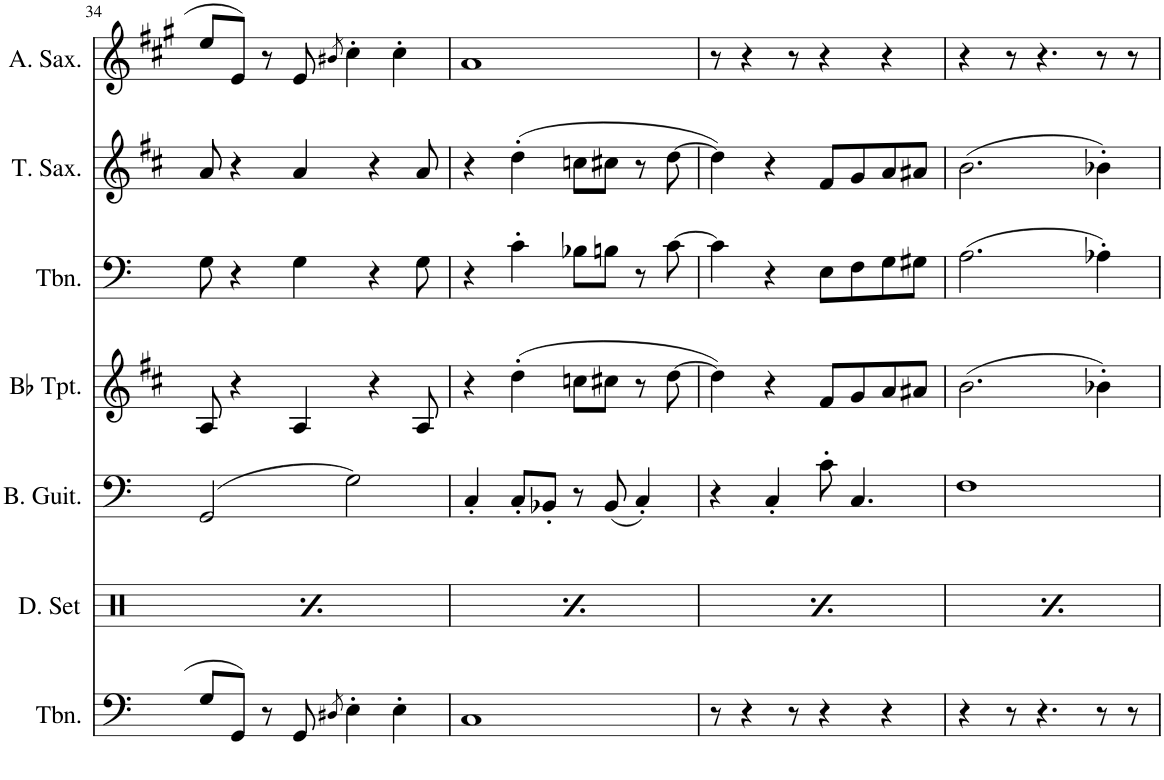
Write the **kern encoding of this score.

**kern	**kern	**kern	**kern	**kern	**kern	**kern
*part7	*part6	*part5	*part4	*part3	*part2	*part1
*staff7	*staff6	*staff5	*staff4	*staff3	*staff2	*staff1
*I"Trombone	*I"Drumset	*I"Bass Guitar	*I"Bb Trumpet	*I"Trombone	*I"Tenor Saxophone	*I"Alto Saxophone
*I'Tbn.	*I'D. Set	*I'B. Guit.	*I'Bb Tpt.	*I'Tbn.	*I'T. Sax.	*I'A. Sax.
!!LO:PB:g=z
*clefF4	*clefX	*clefF4	*clefG2	*clefF4	*clefG2	*clefG2
*	*	*Trd7c12	*Trd1c2	*	*Trd8c14	*Trd5c9
*k[]	*k[]	*k[]	*k[f#c#]	*k[]	*k[f#c#]	*k[f#c#g#]
*M2/2	*M2/2	*M2/2	*M2/2	*M2/2	*M2/2	*M2/2
*met(c|)	*met(c|)	*met(c|)	*met(c|)	*met(c|)	*met(c|)	*met(c|)
=34	=34	=34	=34	=34	=34	=34
*	*^	*	*	*	*	*
8G/L	4Ree/	4Rf\	(2GG/	8A/	8G\	8a/	8ee/L
8GG/J	.	.	.	4r	4r	4r	8e/J
8r	4Rdd/	4Rf\	.	.	.	.	8r
8GG/	.	.	.	4A/	4G\	4a/	8e/
8qD#X/	.	.	.	.	.	.	8qb#X/
4E'\	4Rcc/	4Rf\	2G\)	.	.	.	4cc#'\
.	.	.	.	4r	4r	4r	.
4E'\	8Rgg/L	4Rf\	.	.	.	.	4cc#'\
.	8Rgg/J	.	.	8A/	8G\	8a/	.
=35	=35	=35	=35	=35	=35	=35	=35
1C	4Ree/	4Rf\	4C'/	4r	4r	4r	1a
.	4Rdd/	4Rf\	8C'/L	(4dd'\	4c'\	(4dd'\	.
.	.	.	8BB-X'/J	.	.	.	.
.	4Rcc/	4Rf\	8r	8ccn\L	8B-X\L	8ccn\L	.
.	.	.	(8BB-/	8cc#X\J	8Bn\J	8cc#X\J	.
.	8Rgg/L	4Rf\	4C'/)	8r	8r	8r	.
.	8Rgg/J	.	.	[8dd\	[8c\	[8dd\	.
=36	=36	=36	=36	=36	=36	=36	=36
8r	4Ree/	4Rf\	4r	4dd\])	4c\]	4dd\])	8r
4r	.	.	.	.	.	.	4r
.	4Rdd/	4Rf\	4C'/	4r	4r	4r	.
8r	.	.	.	.	.	.	8r
4r	4Rcc/	4Rf\	8c'\	8f#/L	8E\L	8f#/L	4r
.	.	.	4.C/	8g/	8F\	8g/	.
4r	8Rgg/L	4Rf\	.	8a/	8G\	8a/	4r
.	8Rgg/J	.	.	8a#X/J	8G#X\J	8a#X/J	.
=37	=37	=37	=37	=37	=37	=37	=37
4r	4Ree/	4Rf\	1F	(2.b\	(2.A\	(2.b\	4r
8r	4Rdd/	4Rf\	.	.	.	.	8r
4.r	.	.	.	.	.	.	4.r
.	4Rcc/	4Rf\	.	.	.	.	.
8r	8Rgg/L	4Rf\	.	4b-X'\)	4A-X'\)	4b-X'\)	8r
8r	8Rgg/J	.	.	.	.	.	8r
*	*v	*v	*	*	*	*	*
=	=	=	=	=	=	=
*-	*-	*-	*-	*-	*-	*-
